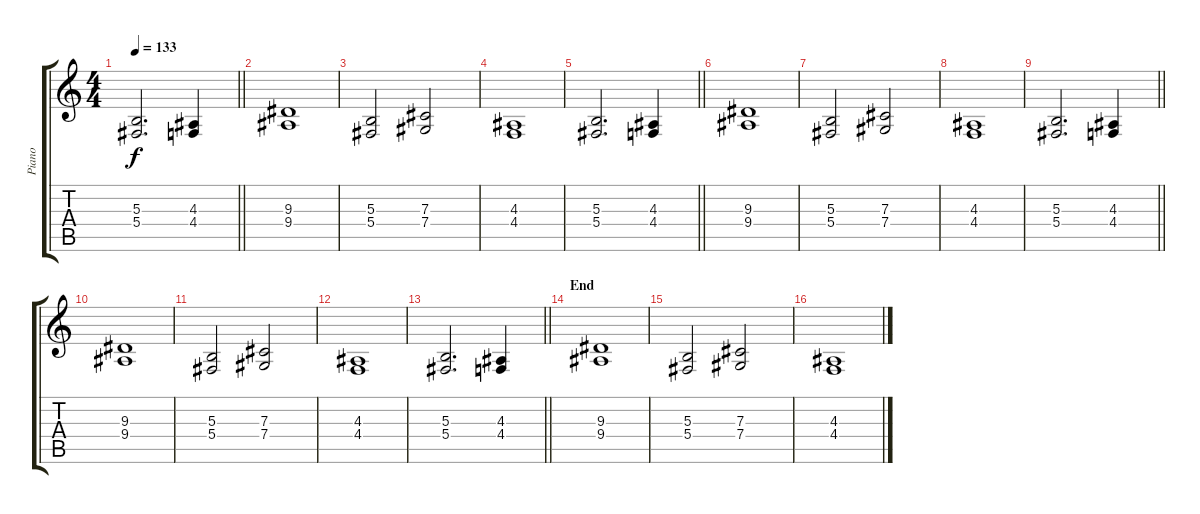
\track ("Piano" "Piano") {instrument acousticgrandpiano}
\staff {score tabs}
\tuning (Eb4 Bb3 Gb3 Db3 Ab2 Eb2) {hide}
\ts (4 4)
\tempo 133
\clef g2
\barLineRight lightlight
\ks c
(5.3 5.4).2{d dy f volume 14 instrument stringensemble1} (4.3 4.4).4 |
(9.3 9.4).1{volume 14 instrument stringensemble1} |
(5.3 5.4).2{volume 14 instrument stringensemble1} (7.3 7.4).2 |
(4.3 4.4).1{volume 14 instrument stringensemble1} |
\barLineRight lightlight
(5.3 5.4).2{d volume 14 instrument stringensemble1} (4.3 4.4).4 |
(9.3 9.4).1{volume 14 instrument stringensemble1} |
(5.3 5.4).2{volume 14 instrument stringensemble1} (7.3 7.4).2 |
(4.3 4.4).1{volume 14 instrument stringensemble1} |
\barLineRight lightlight
(5.3 5.4).2{d volume 14 instrument stringensemble1} (4.3 4.4).4 |
(9.3 9.4).1{volume 14 instrument stringensemble1} |
(5.3 5.4).2{volume 14 instrument stringensemble1} (7.3 7.4).2 |
(4.3 4.4).1{volume 14 instrument stringensemble1} |
\barLineRight lightlight
(5.3 5.4).2{d volume 14 instrument stringensemble1} (4.3 4.4).4 |
\section ("" "End")
(9.3 9.4).1{volume 14 instrument stringensemble1} |
(5.3 5.4).2{volume 14 instrument stringensemble1} (7.3 7.4).2 |
(4.3 4.4).1{volume 14 instrument stringensemble1}
